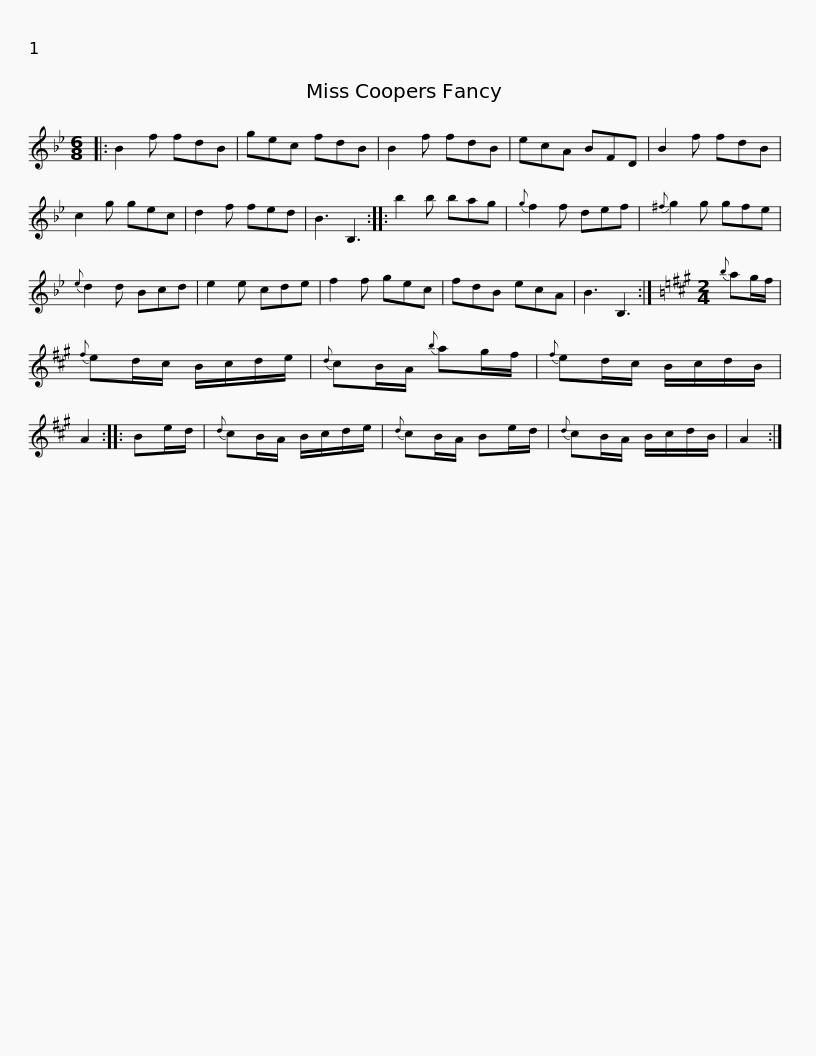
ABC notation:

X:1
L:1/8
M:6/8
I:linebreak $
K:Bb
V:1 treble
V:1
|: B2 f fdB | gec fdB | B2 f fdB | ecA BFD | B2 f fdB | %5
 c2 g gec | d2 f fed | B3 B,3 ::$ b2 b bag |{g} f2 f def | %10
{^f} g2 g gfe |{e} d2 d Bcd | e2 e cde | f2 f gec | fdB ecA |$ %15
 B3 B,3 :|[K:A][M:2/4]{b} ag/f/ |{f} ed/c/ B/c/d/e/ |{d} cB/A/{b} ag/f/ |{f} ed/c/ B/c/d/B/ | %20
 A2 :: Be/d/ |${d} cB/A/ B/c/d/e/ |{d} cB/A/ Be/d/ |{d} cB/A/ B/c/d/B/ | %25
 A2 :| %26
